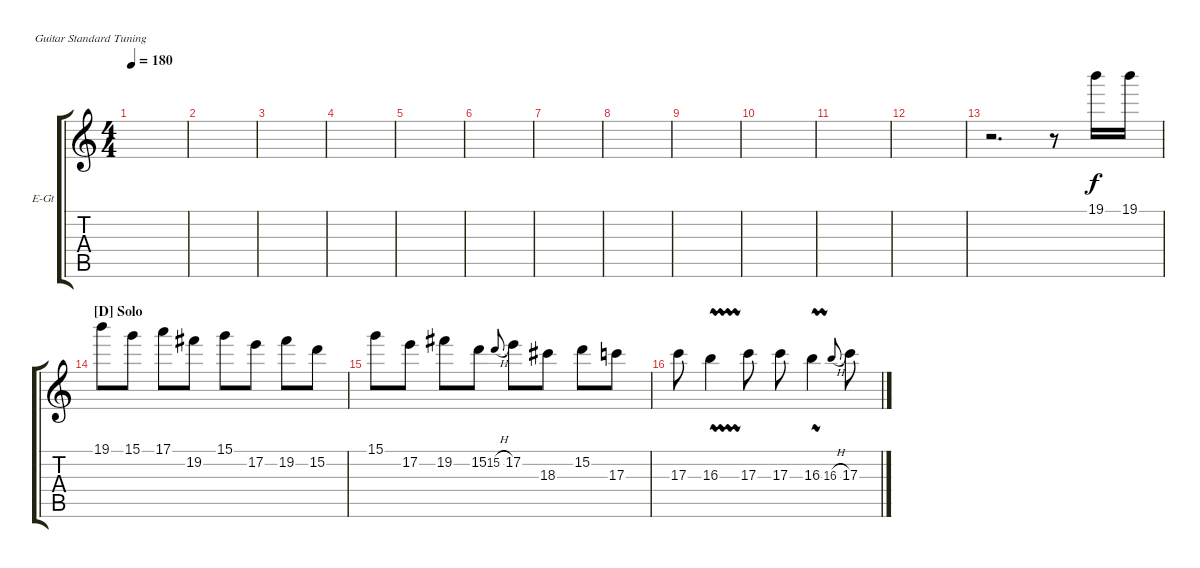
\bracketExtendMode groupsimilarinstruments
\firstSystemTrackNameOrientation horizontal
\otherSystemsTrackNameOrientation horizontal
\track ("Lead L" "E-Gt") {instrument distortionguitar}
\staff {score tabs}
\tuning (E4 B3 G3 D3 A2 E2)
\ts (4 4)
\tempo 180
\clef g2
\scale
0.5
\ks c
|
\scale
0.5 |
\scale
0.5 |
\scale
0.5 |
\scale
0.5 |
\scale
0.5 |
\scale
0.5 |
\scale
0.5 |
\scale
0.5 |
\scale
0.5 |
\scale
0.5 |
\scale
0.5 |
\scale
0.5 r.2{d} r.8 19.1.16 19.1.16 |
\section ("D" "Solo")
\scale
0.5 19.1.8 15.1.8 17.1.8 19.2.8 15.1.8 17.2.8 19.2.8 15.2.8 |
\scale
0.5 15.1.8 17.2.8 19.2.8 15.2.8 15.2{h}.8{gr onbeat} 17.2.8 18.3.8 15.2.8 17.3.8 |
\scale
0.5 17.3.8 16.3{vw}.4 17.3.8 17.3.8 16.3{vw}.4 16.3{h}.8{gr onbeat} 17.3.8
